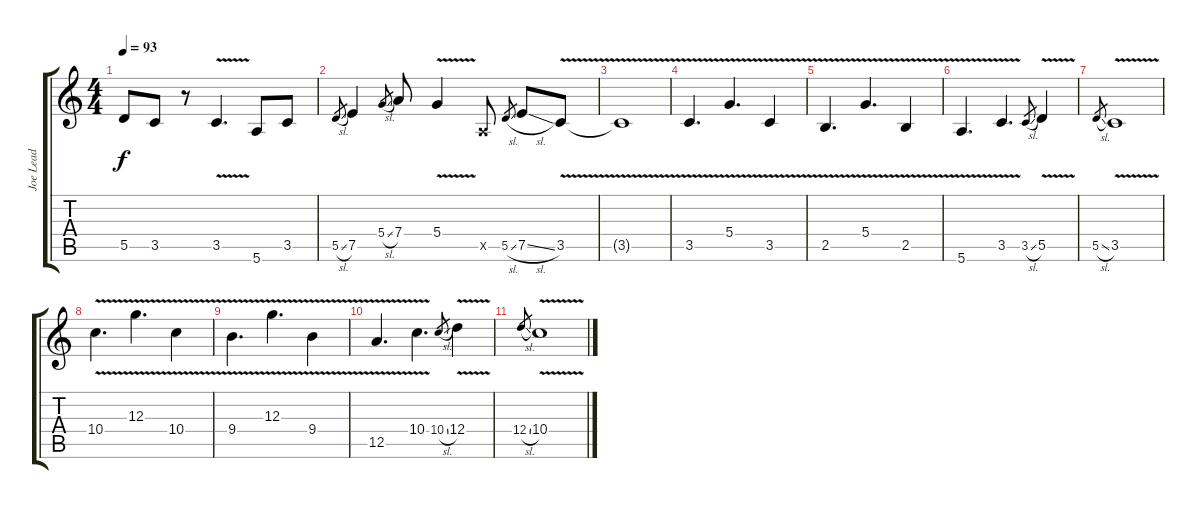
\track ("Joe Lead" "Joe Lead") {instrument overdrivenguitar}
\staff {score tabs}
\tuning (E4 B3 G3 D3 A2 E2) {hide}
\ts (4 4)
\tempo 93
\clef g2
\ks c
5.5.8{dy f} 3.5.8 r.8 3.5{v}.4{d} 5.6.8 3.5.8 |
5.5{sl}.8{gr} 7.5.4 5.4{sl}.8{gr} 7.4.8 5.4{v}.4 0.5{x}.8 5.5{sl}.8{gr} 7.5{sl}.8 3.5{v}.8 |
3.5{t}.1 |
3.5{v}.4{d} 5.4{v}.4{d} 3.5{v}.4 |
2.5{v}.4{d} 5.4{v}.4{d} 2.5{v}.4 |
5.6{v}.4{d} 3.5{v}.4{d} 3.5{sl}.8{gr} 5.5{v}.4 |
5.5{sl}.8{gr} 3.5{v}.1 |
10.4{v}.4{d} 12.3{v}.4{d} 10.4{v}.4 |
9.4{v}.4{d} 12.3{v}.4{d} 9.4{v}.4 |
12.5{v}.4{d} 10.4{v}.4{d} 10.4{sl}.8{gr} 12.4{v}.4 |
12.4{sl}.8{gr} 10.4{v}.1{volume 3}
